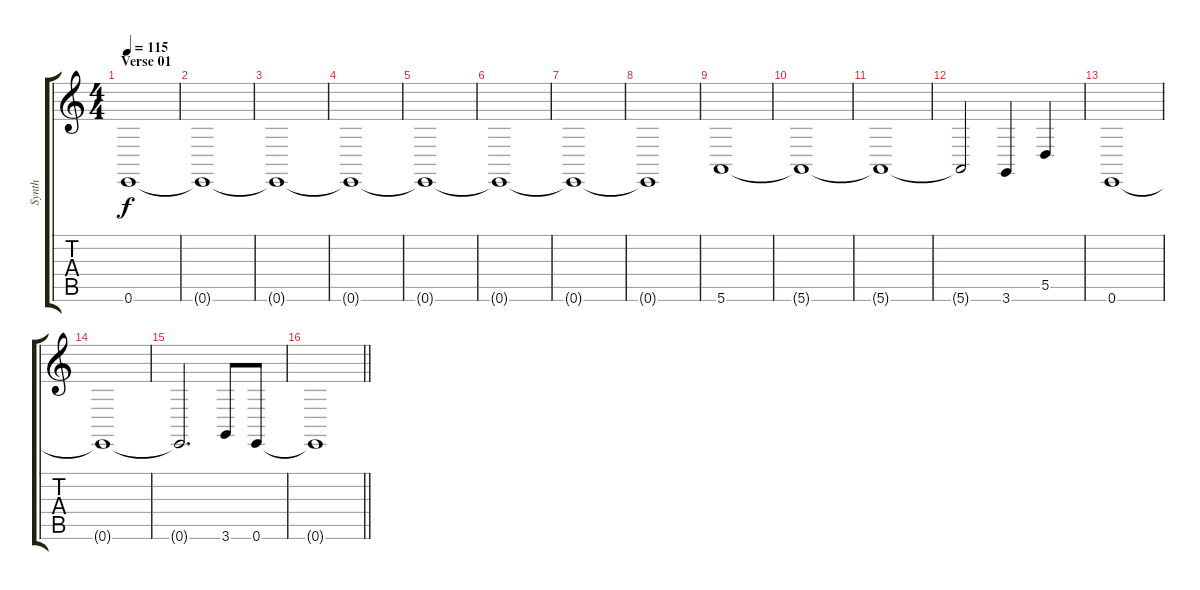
\track ("Synth" "Synth") {instrument synthstrings2}
\staff {score tabs}
\tuning (E4 B3 G3 D3 A2 E2) {hide}
\ts (4 4)
\section ("" "Verse 01")
\tempo 115
\clef g2
\ks c
0.6.1{dy f} |
0.6{t}.1 |
0.6{t}.1 |
0.6{t}.1 |
0.6{t}.1 |
0.6{t}.1 |
0.6{t}.1 |
0.6{t}.1 |
5.6.1 |
5.6{t}.1 |
5.6{t}.1 |
5.6{t}.2 3.6.4 5.5.4 |
0.6.1 |
0.6{t}.1 |
0.6{t}.2{d} 3.6.8 0.6.8 |
\barLineRight lightlight
0.6{t}.1
